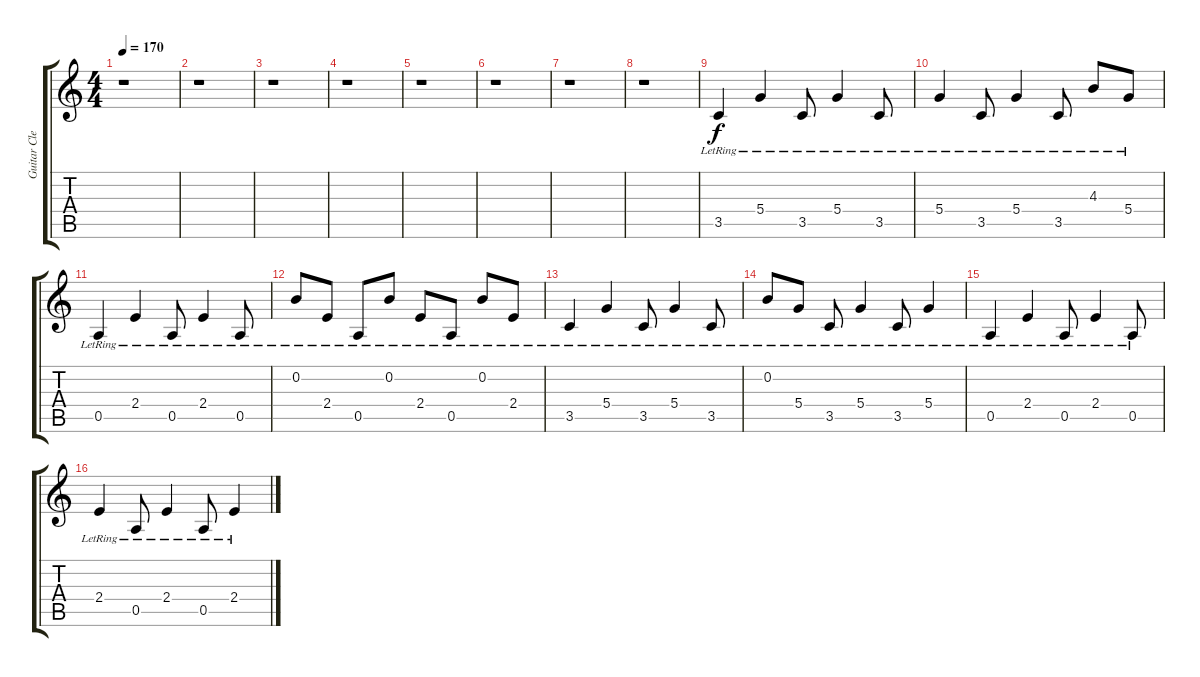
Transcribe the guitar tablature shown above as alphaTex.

\track ("Guitar Clean 2" "Guitar Cle") {instrument acousticguitarnylon}
\staff {score tabs}
\tuning (E4 B3 G3 D3 A2 E2) {hide}
\ts (4 4)
\tempo 170
\clef g2
\ks c
r.1{dy f} |
r.1 |
r.1 |
r.1 |
r.1 |
r.1 |
r.1 |
r.1 |
3.5{lr}.4 5.4{lr}.4 3.5{lr}.8 5.4{lr}.4 3.5{lr}.8 |
5.4{lr}.4 3.5{lr}.8 5.4{lr}.4 3.5{lr}.8 4.3{lr}.8 5.4{lr}.8 |
0.5{lr}.4 2.4{lr}.4 0.5{lr}.8 2.4{lr}.4 0.5{lr}.8 |
0.2{lr}.8 2.4{lr}.8 0.5{lr}.8 0.2{lr}.8 2.4{lr}.8 0.5{lr}.8 0.2{lr}.8 2.4{lr}.8 |
3.5{lr}.4 5.4{lr}.4 3.5{lr}.8 5.4{lr}.4 3.5{lr}.8 |
0.2{lr}.8 5.4{lr}.8 3.5{lr}.8 5.4{lr}.4 3.5{lr}.8 5.4{lr}.4 |
0.5{lr}.4 2.4{lr}.4 0.5{lr}.8 2.4{lr}.4 0.5{lr}.8 |
2.4{lr}.4 0.5{lr}.8 2.4{lr}.4 0.5{lr}.8 2.4{lr}.4
